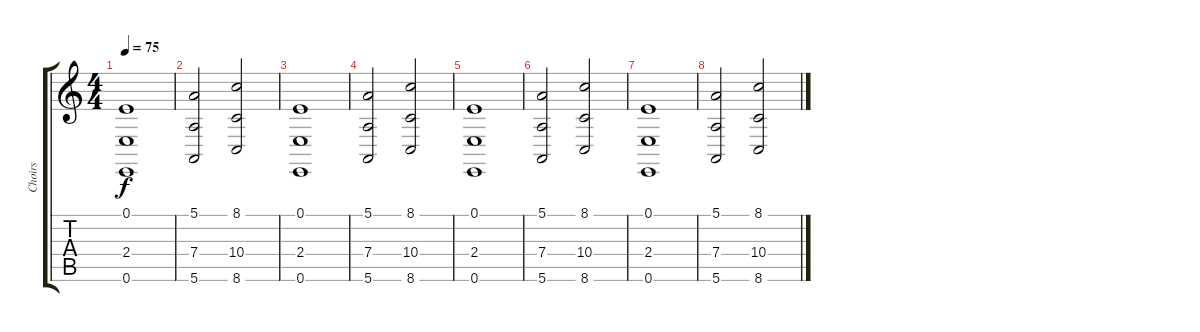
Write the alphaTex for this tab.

\track ("Choirs" "Choirs") {instrument choiraahs}
\staff {score tabs}
\tuning (E4 B3 G3 D3 A2 E2) {hide}
\ts (4 4)
\tempo 75
\clef g2
\ks c
(0.1 2.4 0.6).1{dy f} |
(5.1 7.4 5.6).2 (8.1 10.4 8.6).2 |
(0.1 2.4 0.6).1 |
(5.1 7.4 5.6).2 (8.1 10.4 8.6).2 |
(0.1 2.4 0.6).1 |
(5.1 7.4 5.6).2 (8.1 10.4 8.6).2 |
(0.1 2.4 0.6).1 |
(5.1 7.4 5.6).2 (8.1 10.4 8.6).2
